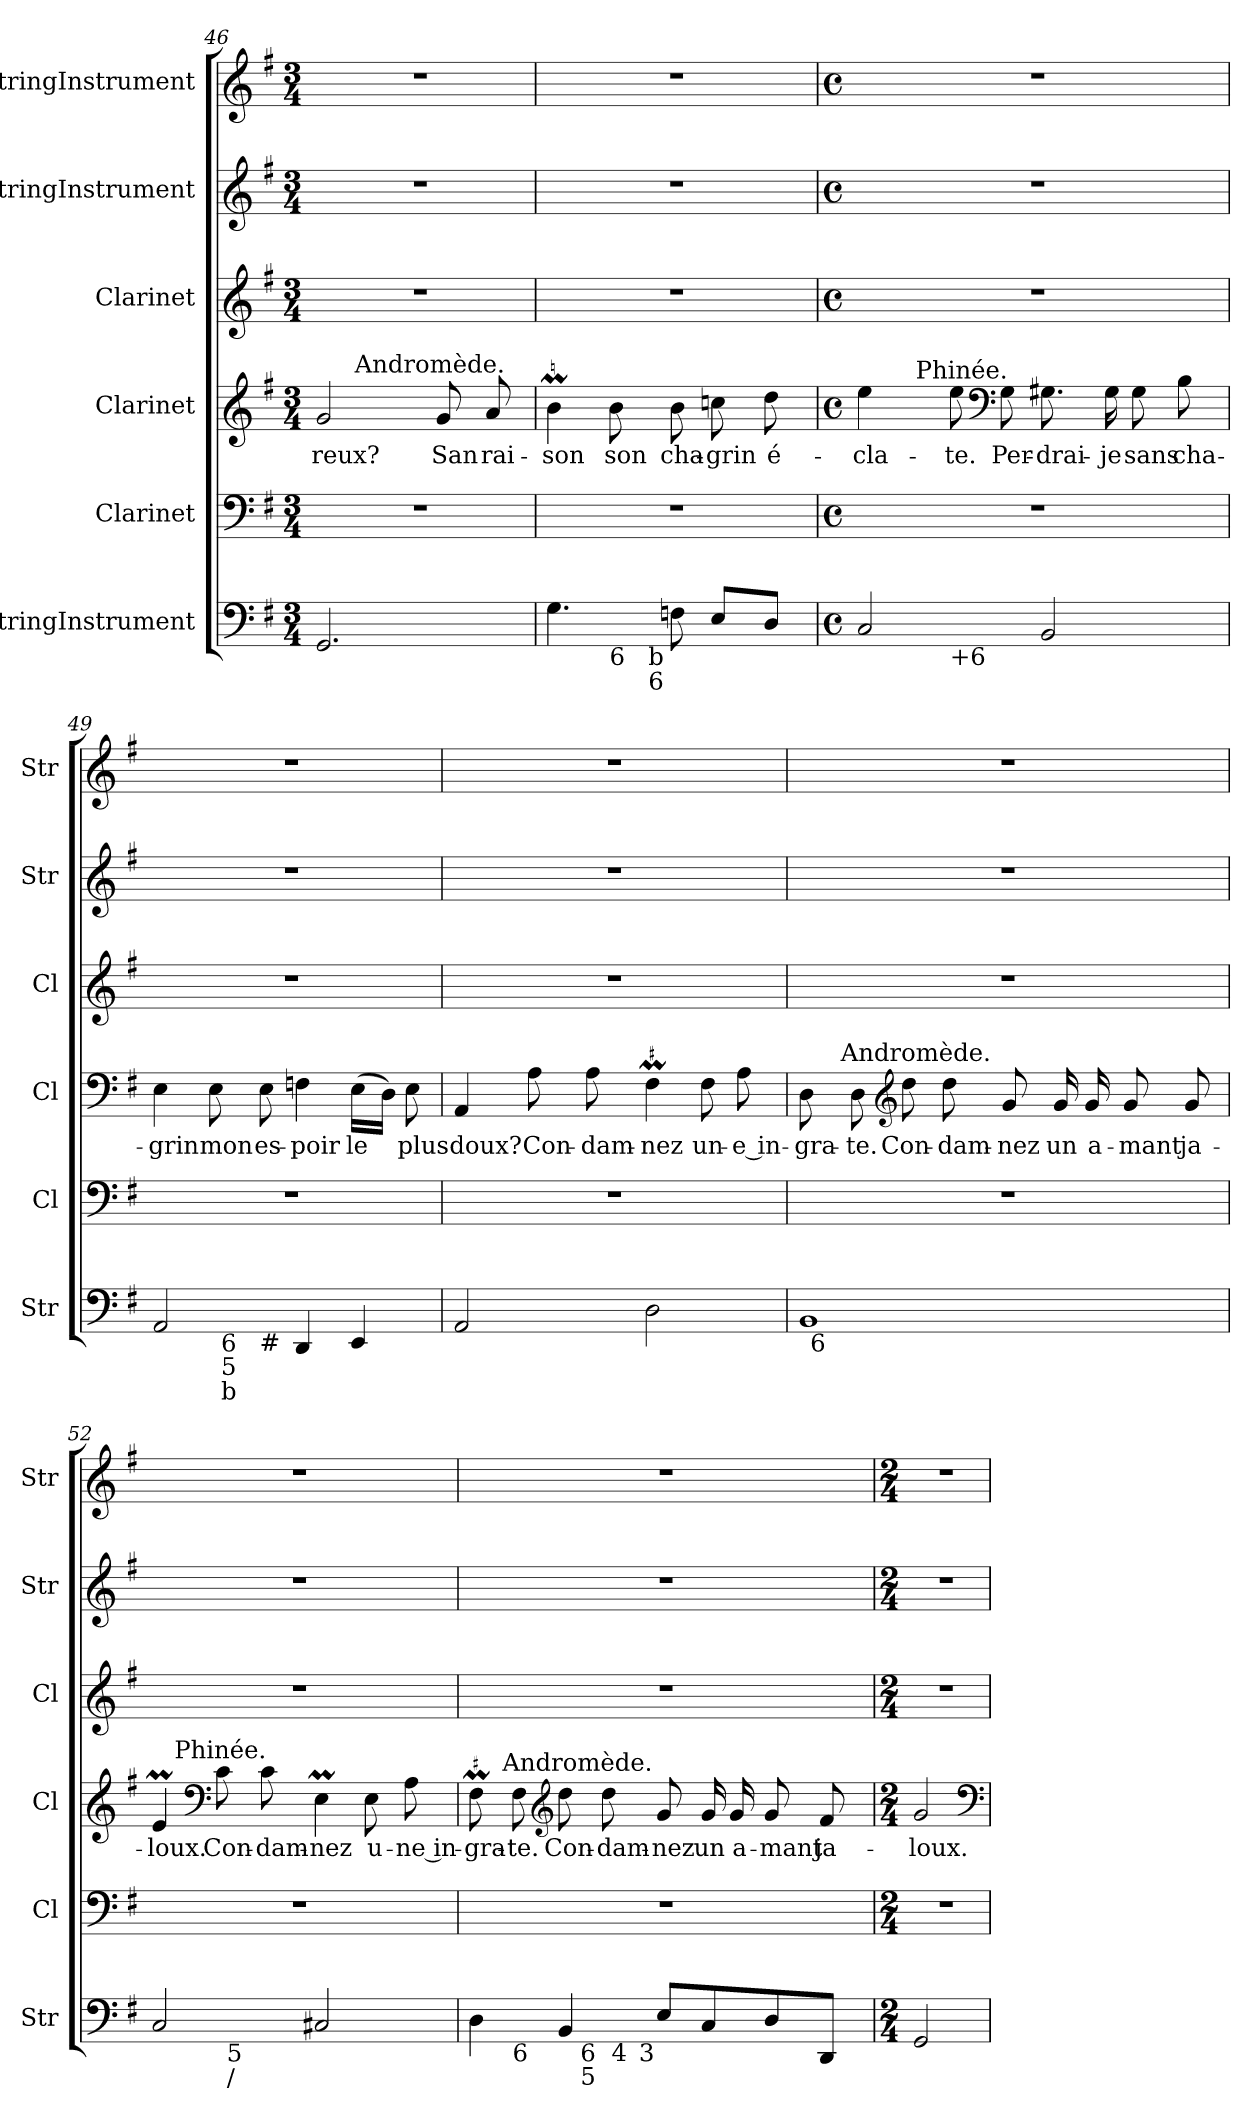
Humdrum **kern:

**kern	**kern	**kern	**text	**kern	**kern	**kern
*part6	*part5	*part4	*part4	*part3	*part2	*part1
*staff6	*staff5	*staff4	*staff4	*staff3	*staff2	*staff1
*I"StringInstrument	*I"Clarinet	*I"Clarinet	*	*I"Clarinet	*I"StringInstrument	*I"StringInstrument
*I'Str	*I'Cl	*I'Cl	*	*I'Cl	*I'Str	*I'Str
*clefF4	*clefF4	*clefG2	*	*clefG2	*clefG2	*clefG2
*	*ITrd1c2	*ITrd1c2	*	*ITrd1c2	*	*
*k[f#]	*k[b-]	*k[b-]	*	*k[b-]	*k[f#]	*k[f#]
*G:	*F:	*F:	*	*F:	*G:	*G:
*M3/4	*M3/4	*M3/4	*	*M3/4	*M3/4	*M3/4
=46	=46	=46	=46	=46	=46	=46
*	*	*^	*	*	*	*
2.GG/	2.r	2f/	16..ryy	-reux?	2.r	2.r	2.r
!	!	!	!LO:TX:a:t=Andromède.	!	!	!	!
.	.	.	2ryy	.	.	.	.
.	.	8f/	.	San	.	.	.
.	.	.	8ryy	.	.	.	.
.	.	8g/	.	rai-	.	.	.
.	.	.	64ryy	.	.	.	.
*	*	*v	*v	*	*	*	*
!!LO:LB:g=z
=47	=47	=47	=47	=47	=47	=47
*^	*	*	*	*	*	*
*	*^	*	*	*	*	*	*
4.G\	4ryy	4ryy	2.r	4aM\	-son	2.r	2.r	2.r
!	!LO:TX:b:t=6	!	!	!	!	!	!	!
.	2ryy	16ryy	.	8a\	son	.	.	.
.	.	64ryy	.	.	.	.	.	.
!	!	!LO:TX:b:t=b	!	!	!	!	!	!
!	!	!LO:TX:b:t=6	!	!	!	!	!	!
.	.	4ryy	.	.	.	.	.	.
8Fn\	.	.	.	8a\	cha-	.	.	.
8E/L	.	.	.	8b-\	-grin	.	.	.
.	.	8ryy	.	.	.	.	.	.
8D/J	.	.	.	8cc\	é-	.	.	.
.	.	32.ryy	.	.	.	.	.	.
*v	*v	*v	*	*	*	*	*	*
=48	=48	=48	=48	=48	=48	=48
*M4/4	*M4/4	*M4/4	*	*M4/4	*M4/4	*M4/4
*met(c)	*met(c)	*met(c)	*	*met(c)	*met(c)	*met(c)
*^	*	*^	*	*	*	*
2C/	4ryy	1r	4dd\	8ryy	-cla-	1r	1r	1r
.	.	.	.	32ryy	.	.	.	.
!	!	!	!	!LO:TX:a:t=Phinée.	!	!	!	!
.	.	.	.	2ryy	.	.	.	.
!	!LO:TX:b:t=+6	!	!	!	!	!	!	!
.	2.ryy	.	8dd\	.	-te.	.	.	.
*	*	*	*clefF4	*	*	*	*	*
.	.	.	8F\	.	Per-	.	.	.
2BB/	.	.	8.F#X\	.	-drai-	.	.	.
.	.	.	.	4ryy	.	.	.	.
.	.	.	16F#\	.	-je	.	.	.
.	.	.	8F#\	.	sans	.	.	.
.	.	.	8A\	.	cha-	.	.	.
.	.	.	.	16.ryy	.	.	.	.
*	*	*	*v	*v	*	*	*	*
=49	=49	=49	=49	=49	=49	=49	=49
*	*^	*	*	*	*	*	*
2AA/	4ryy	4.ryy	1r	4D\	-grin	1r	1r	1r
.	64ryy	.	.	8D\	mon	.	.	.
!	!LO:TX:b:t=6\n5	!	!	!	!	!	!	!
!	!LO:TX:b:t=b	!	!	!	!	!	!	!
.	2ryy	.	.	.	.	.	.	.
!	!	!LO:TX:b:t=#	!	!	!	!	!	!
.	.	2ryy	.	8D\	es-	.	.	.
4DD/	.	.	.	4E-X\	-poir	.	.	.
4EE/	.	.	.	(>16D\LL	le	.	.	.
.	8...ryy	.	.	.	.	.	.	.
.	.	.	.	16C\JJ)	.	.	.	.
.	.	8ryy	.	8D\	plus	.	.	.
*v	*v	*v	*	*	*	*	*	*
!!LO:PB:g=z
=50	=50	=50	=50	=50	=50	=50
2AA/	1r	4GG/	doux?	1r	1r	1r
.	.	8G\	Con-	.	.	.
.	.	8G\	-dam-	.	.	.
2D\	.	4EM\	-nez	.	.	.
.	.	8E\	un-	.	.	.
.	.	8G\	-e in-	.	.	.
=51	=51	=51	=51	=51	=51	=51
*^	*	*^	*	*	*	*
1BB	64ryy	1r	8C\	16..ryy	-gra-	1r	1r	1r
!	!LO:TX:b:t=6	!	!	!	!	!	!	!
.	2ryy	.	.	.	.	.	.	.
!	!	!	!	!LO:TX:a:t=Andromède.	!	!	!	!
.	.	.	.	2ryy	.	.	.	.
.	.	.	8C\	.	-te.	.	.	.
*	*	*	*clefG2	*	*	*	*	*
.	.	.	8cc\	.	Con-	.	.	.
.	.	.	8cc\	.	-dam-	.	.	.
.	.	.	8f/	.	-nez	.	.	.
.	4ryy	.	.	.	.	.	.	.
.	.	.	.	4ryy	.	.	.	.
.	.	.	16f/	.	un	.	.	.
.	.	.	16f/	.	a-	.	.	.
.	.	.	8f/	.	-mant	.	.	.
.	8...ryy	.	.	.	.	.	.	.
.	.	.	.	8ryy	.	.	.	.
.	.	.	8f/	.	ja-	.	.	.
.	.	.	.	64ryy	.	.	.	.
=52	=52	=52	=52	=52	=52	=52	=52	=52
2C/	4ryy	1r	4dM/	16ryy	-loux.	1r	1r	1r
!	!	!	!	!LO:TX:a:t=Phinée.	!	!	!	!
.	.	.	.	2...ryy	.	.	.	.
*	*	*	*clefF4	*	*	*	*	*
.	64ryy	.	8B-\	.	Con-	.	.	.
!	!LO:TX:b:t=5	!	!	!	!	!	!	!
!	!LO:TX:b:t=/	!	!	!	!	!	!	!
.	2ryy	.	.	.	.	.	.	.
.	.	.	8B-\	.	-dam-	.	.	.
2C#X/	.	.	4DM\	.	-nez	.	.	.
.	.	.	8D\	.	u-	.	.	.
.	8...ryy	.	.	.	.	.	.	.
.	.	.	8G\	.	-ne in-	.	.	.
!!LO:LB:g=z
=53	=53	=53	=53	=53	=53	=53	=53	=53
*^	*^	*	*	*	*	*	*	*
*	*	*^	*	*	*	*	*	*	*	*
4D\	8ryy	4ryy	4ryy	4ryy	1r	8EM\	16..ryy	-gra-	1r	1r	1r
!	!	!	!	!	!	!	!LO:TX:a:t=Andromède.	!	!	!	!
.	.	.	.	.	.	.	2ryy	.	.	.	.
!	!LO:TX:b:t=6	!	!	!	!	!	!	!	!	!	!
.	2..ryy	.	.	.	.	8E\	.	-te.	.	.	.
*	*	*	*	*	*	*clefG2	*	*	*	*	*
4BB/	.	16ryy	8ryy	8ryy	.	8cc\	.	Con-	.	.	.
!	!	!LO:TX:b:t=6\n5	!	!	!	!	!	!	!	!	!
.	.	2ryy	.	.	.	.	.	.	.	.	.
.	.	.	64ryy	16ryy	.	8cc\	.	-dam-	.	.	.
!	!	!	!LO:TX:b:t=4	!	!	!	!	!	!	!	!
.	.	.	2ryy	.	.	.	.	.	.	.	.
.	.	.	.	64ryy	.	.	.	.	.	.	.
!	!	!	!	!LO:TX:b:t=3	!	!	!	!	!	!	!
.	.	.	.	2ryy	.	.	.	.	.	.	.
8E/L	.	.	.	.	.	8f/	.	-nez	.	.	.
.	.	.	.	.	.	.	4ryy	.	.	.	.
8C/	.	.	.	.	.	16f/	.	un	.	.	.
.	.	.	.	.	.	16f/	.	a-	.	.	.
8D/	.	.	.	.	.	8f/	.	-mant	.	.	.
.	.	8.ryy	.	.	.	.	.	.	.	.	.
.	.	.	.	.	.	.	8ryy	.	.	.	.
8DD/J	.	.	.	.	.	8e/	.	ja-	.	.	.
.	.	.	16..ryy	.	.	.	.	.	.	.	.
.	.	.	.	32.ryy	.	.	.	.	.	.	.
.	.	.	.	.	.	.	64ryy	.	.	.	.
*v	*v	*v	*v	*v	*	*v	*v	*	*	*	*
=54	=54	=54	=54	=54	=54	=54
*M2/4	*M2/4	*M2/4	*	*M2/4	*M2/4	*M2/4
2GG/	2r	2f/	-loux.	2r	2r	2r
*	*	*clefF4	*	*	*	*
=	=	=	=	=	=	=
*-	*-	*-	*-	*-	*-	*-
